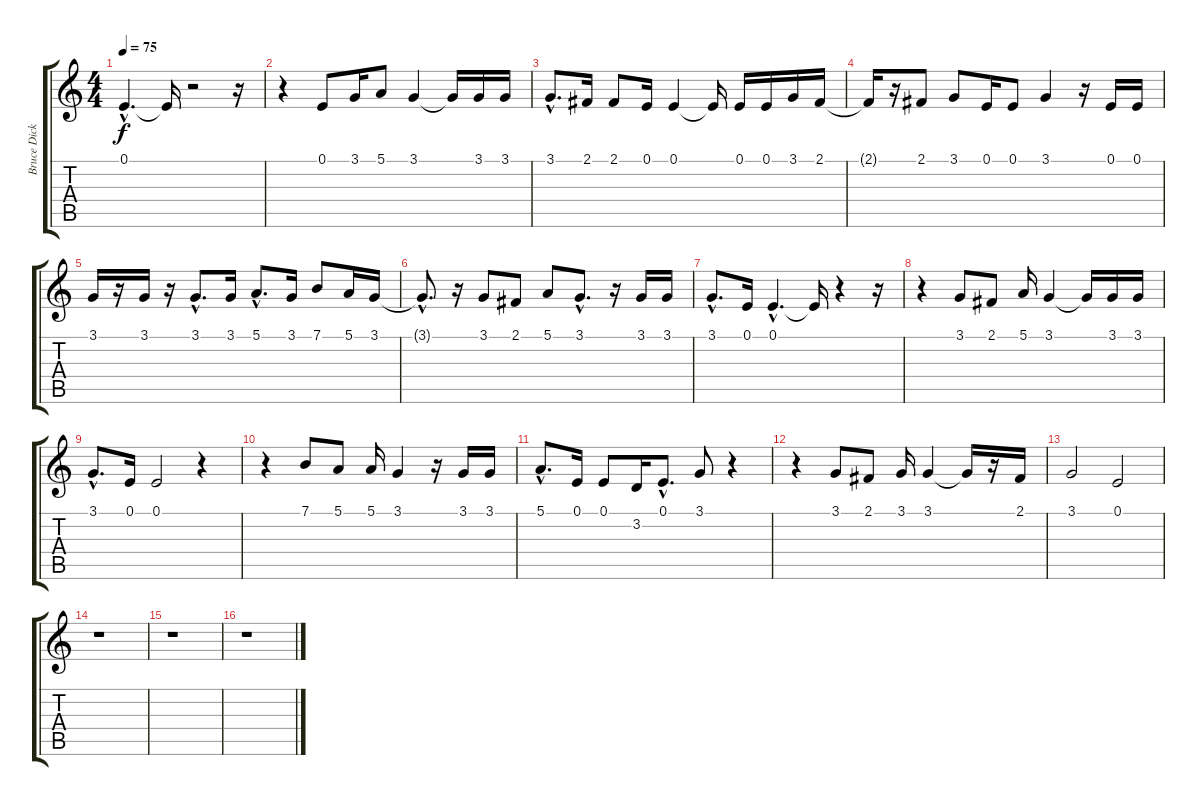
\track ("Bruce Dickinson" "Bruce Dick") {instrument altosax}
\staff {score tabs}
\tuning (E4 B3 G3 D3 A2 E2) {hide}
\ts (4 4)
\tempo 75
\clef g2
\ks c
0.1{hac t}.4{d dy f} 0.1{t}.16 r.2 r.16 |
r.4 0.1.8 3.1.16 5.1.8 3.1.4 3.1{t}.16 3.1.16 3.1.16 |
3.1{hac}.8{d} 2.1.16 2.1.8 0.1.16 0.1.4 0.1{t}.16 0.1.16 0.1.16 3.1.16 2.1.16 |
2.1{t}.16 r.16 2.1.8 3.1.8 0.1.16 0.1.8 3.1.4 r.16 0.1.16 0.1.16 |
3.1.16 r.16 3.1.16 r.16 3.1{hac}.8{d} 3.1.16 5.1{hac}.8{d} 3.1.16 7.1.8 5.1.16 3.1.16 |
3.1{hac t}.8{d} r.16 3.1.8 2.1.8 5.1.8 3.1{hac}.8{d} r.16 3.1.16 3.1.16 |
3.1{hac}.8{d} 0.1.16 0.1{hac}.4{d} 0.1{t}.16 r.4 r.16 |
r.4 3.1.8 2.1.8 5.1.16 3.1.4 3.1{t}.16 3.1.16 3.1.16 |
3.1{hac}.8{d} 0.1.16 0.1.2 r.4 |
r.4 7.1.8 5.1.8 5.1.16 3.1.4 r.16 3.1.16 3.1.16 |
5.1{hac}.8{d} 0.1.16 0.1.8 3.2.16 0.1{hac}.8{d} 3.1.8 r.4 |
r.4 3.1.8 2.1.8 3.1.16 3.1.4 3.1{t}.16 r.16 2.1.16 |
3.1.2 0.1.2 |
r.1 |
r.1 |
r.1
